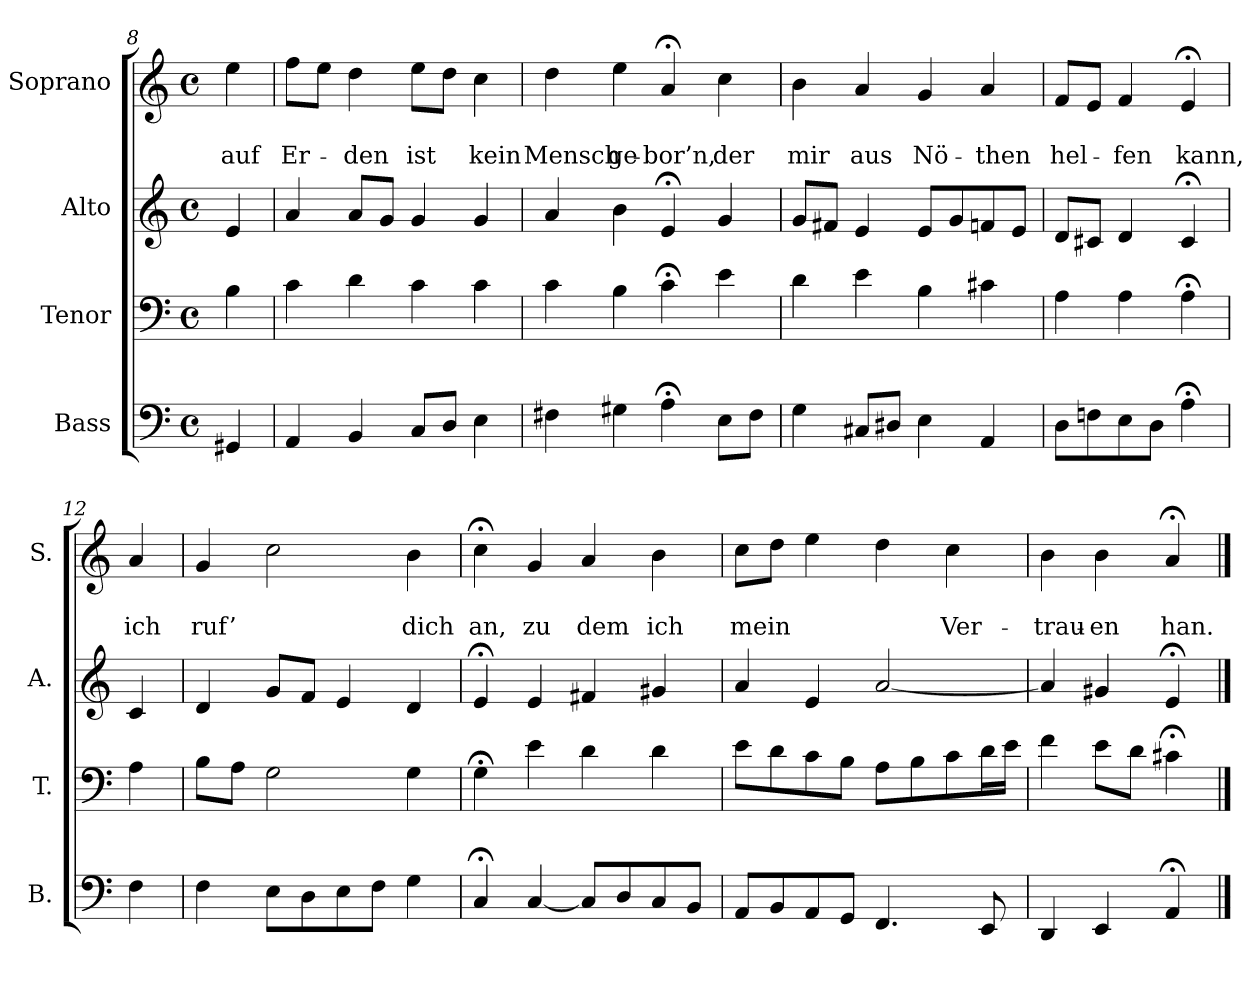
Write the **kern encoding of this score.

**kern	**kern	**kern	**kern	**text	**text
*part4	*part3	*part2	*part1	*part1	*part1
*staff4	*staff3	*staff2	*staff1	*staff1	*staff1
*I"Bass	*I"Tenor	*I"Alto	*I"Soprano	*	*
*I'B.	*I'T.	*I'A.	*I'S.	*	*
!!LO:PB:g=z
*clefF4	*clefF4	*clefG2	*clefG2	*	*
*k[]	*k[]	*k[]	*k[]	*	*
*C:	*C:	*C:	*C:	*	*
*M4/4	*M4/4	*M4/4	*M4/4	*	*
*met(c)	*met(c)	*met(c)	*met(c)	*	*
=8a	=8a	=8a	=8a	=8a	=8a
4GG#X/	4B\	4e/	4ee\	.	auf
=9	=9	=9	=9	=9	=9
4AA/	4c\	4a/	8ff\L	.	Er-
.	.	.	8ee\J	.	.
4BB/	4d\	8a/L	4dd\	.	-den
.	.	8g/J	.	.	.
8C/L	4c\	4g/	8ee\L	.	ist
8D/J	.	.	8dd\J	.	.
4E\	4c\	4g/	4cc\	.	kein
=10	=10	=10	=10	=10	=10
4F#X\	4c\	4a/	4dd\	.	Mensch
4G#X\	4B\	4b\	4ee\	.	ge-
4A;<\	4c;<\	4e;</	4a;</	.	-bor’n,
8E\L	4e\	4g/	4cc\	.	der
8F#\J	.	.	.	.	.
=11	=11	=11	=11	=11	=11
4G\	4d\	8g/L	4b\	.	mir
.	.	8f#X/J	.	.	.
8C#X/L	4e\	4e/	4a/	.	aus
8D#X/J	.	.	.	.	.
4E\	4B\	8e/L	4g/	.	Nö-
.	.	8g/	.	.	.
4AA/	4c#X\	8fn/	4a/	.	-then
.	.	8e/J	.	.	.
=12	=12	=12	=12	=12	=12
8D\L	4A\	8d/L	8f/L	.	hel-
8Fn\	.	8c#X/J	8e/J	.	.
8E\	4A\	4d/	4f/	.	-fen
8D\J	.	.	.	.	.
4A;<\	4A;<\	4c#;</	4e;</	.	kann,
!!LO:LB:g=z
=12a	=12a	=12a	=12a	=12a	=12a
4F\	4A\	4c/	4a/	.	ich
=13	=13	=13	=13	=13	=13
4F\	8B\L	4d/	4g/	.	ruf’
.	8A\J	.	.	.	.
8E\L	2G\	8g/L	2cc\	.	.
8D\	.	8f/J	.	.	.
8E\	.	4e/	.	.	.
8F\J	.	.	.	.	.
4G\	4G\	4d/	4b\	.	dich
=14	=14	=14	=14	=14	=14
4C;</	4G;<\	4e;</	4cc;<\	.	an,
[4C/	4e\	4e/	4g/	.	zu
8C/L]	4d\	4f#X/	4a/	.	dem
8D/	.	.	.	.	.
8C/	4d\	4g#X/	4b\	.	ich
8BB/J	.	.	.	.	.
=15	=15	=15	=15	=15	=15
8AA/L	8e\L	4a/	8cc\L	.	mein
8BB/	8d\	.	8dd\J	.	.
8AA/	8c\	4e/	4ee\	.	.
8GG/J	8B\J	.	.	.	.
4.FF/	8A\L	[2a/	4dd\	.	.
.	8B\	.	.	.	.
.	8c\	.	4cc\	.	Ver-
8EE/	16d\L	.	.	.	.
.	16e\JJ	.	.	.	.
=16	=16	=16	=16	=16	=16
4DD/	4f\	4a/]	4b\	.	-trau-
4EE/	8e\L	4g#X/	4b\	.	-en
.	8d\J	.	.	.	.
4AA;</	4c#X;<\	4e;</	4a;</	.	han.
==	==	==	==	==	==
*-	*-	*-	*-	*-	*-
